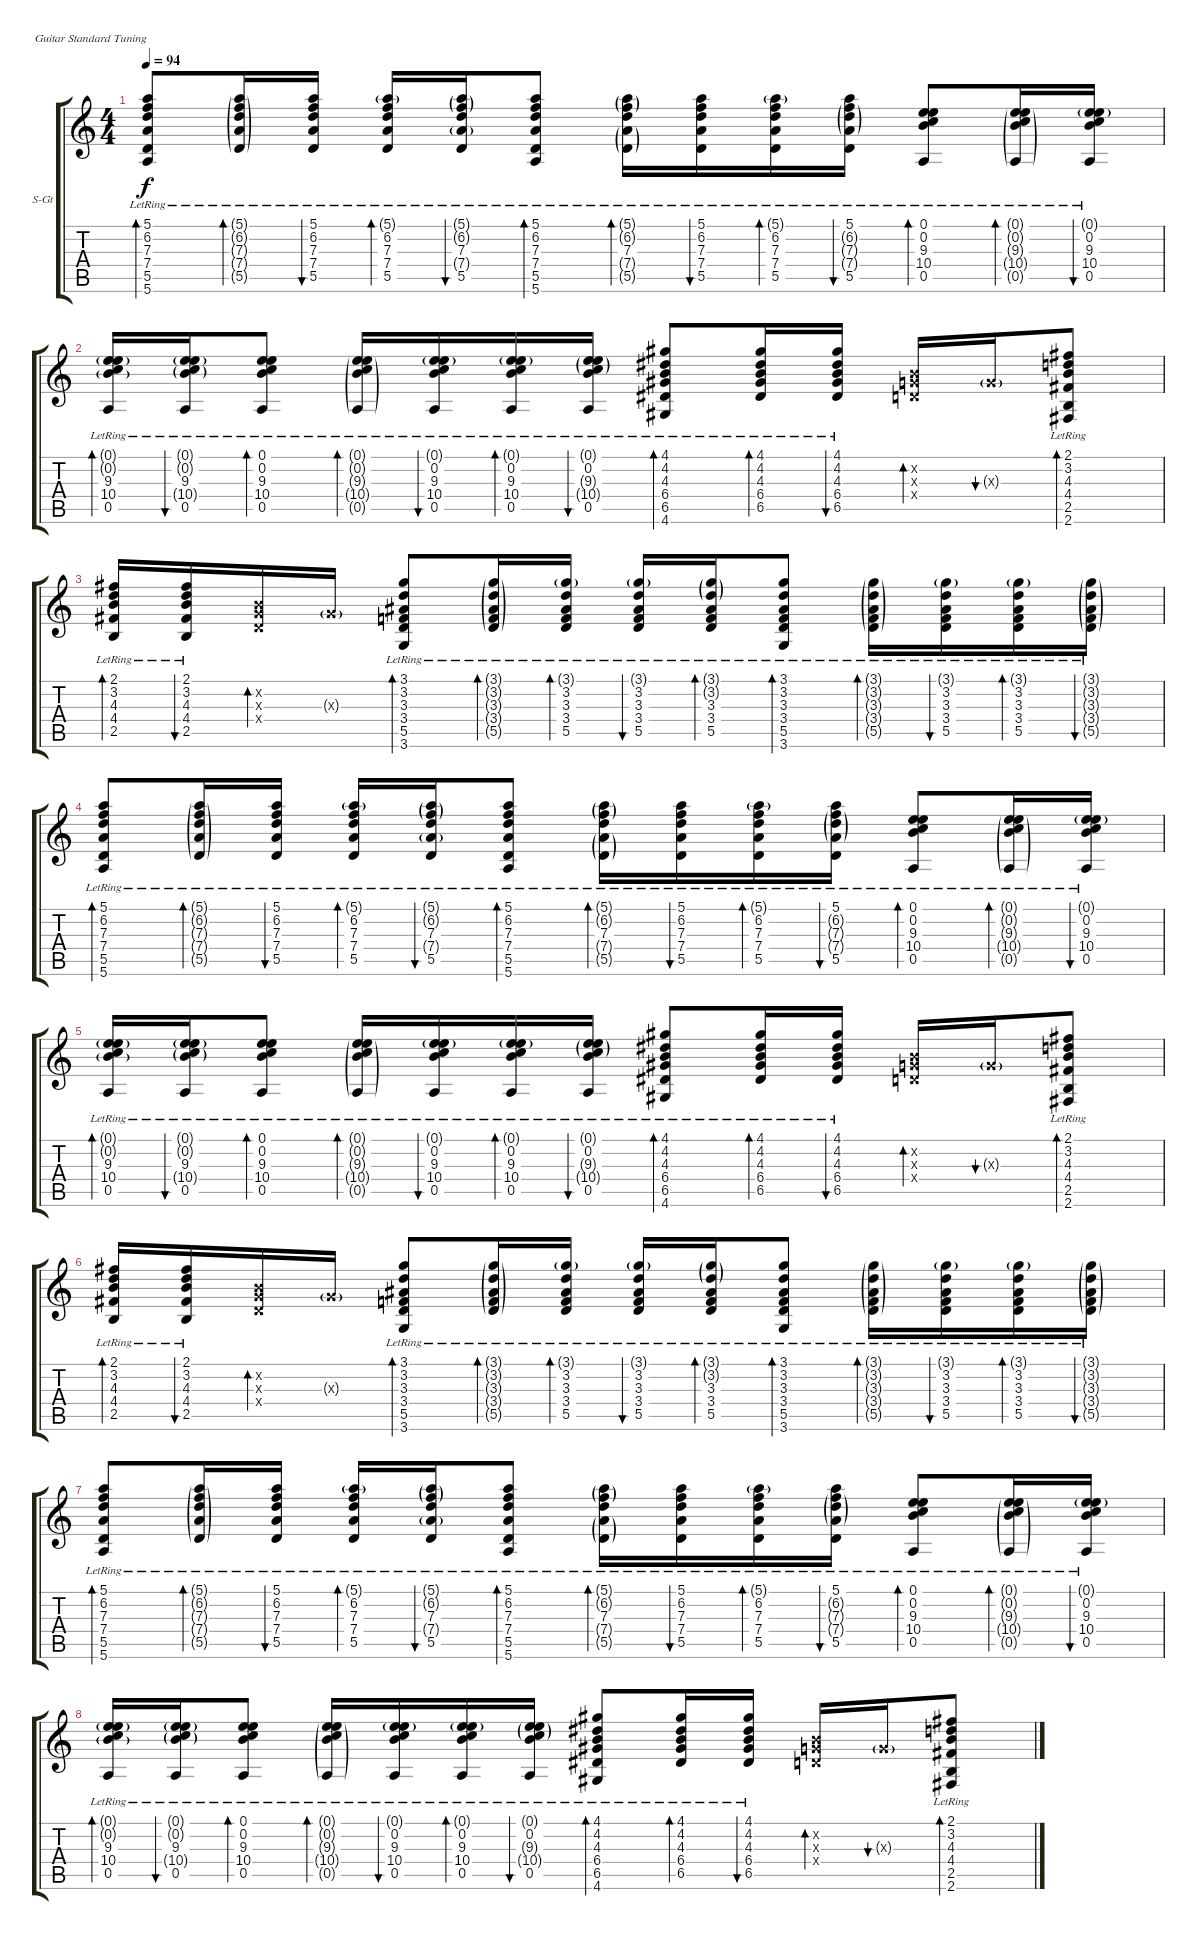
\bracketExtendMode groupsimilarinstruments
\firstSystemTrackNameOrientation horizontal
\otherSystemsTrackNameOrientation horizontal
\track ("Acoustic Guitar" "S-Gt") {instrument acousticguitarsteel}
\staff {score tabs}
\tuning (E4 B3 G3 D3 A2 E2)
\ts (4 4)
\tempo 94
\clef g2
\ks c
(5.1{lr} 6.2{lr} 7.3{lr} 7.4{lr} 5.5{lr} 5.6{lr}).8{bd 60 dy f} (5.1{g lr} 6.2{g lr} 7.3{g lr} 7.4{g lr} 5.5{g lr}).16{bd 60} (5.1{lr} 6.2{lr} 7.3{lr} 7.4{lr} 5.5{lr}).16{bu 60} (5.1{g lr} 6.2{lr} 7.3{lr} 7.4{lr} 5.5{lr}).16{bd 60} (5.1{g lr} 6.2{g lr} 7.3{lr} 7.4{g lr} 5.5{lr}).16{bu 60} (5.1{lr} 6.2{lr} 7.3{lr} 7.4{lr} 5.5{lr} 5.6{lr}).8{bd 60} (5.1{g lr} 6.2{g lr} 7.3{lr} 7.4{g lr} 5.5{g lr}).16{bd 60} (5.1{lr} 6.2{lr} 7.3{lr} 7.4{lr} 5.5{lr}).16{bu 60} (5.1{g lr} 6.2{lr} 7.3{lr} 7.4{lr} 5.5{lr}).16{bd 60} (5.1{lr} 6.2{g lr} 7.3{g lr} 7.4{g lr} 5.5{lr}).16{bu 60} (0.1{lr} 0.2{lr} 9.3{lr} 10.4{lr} 0.5{lr}).8{bd 60} (0.1{g lr} 0.2{g lr} 9.3{g lr} 10.4{g lr} 0.5{g lr}).16{bd 60} (0.1{g lr} 0.2{lr} 9.3{lr} 10.4{lr} 0.5{lr}).16{bu 60} |
(0.1{g lr} 0.2{g lr} 9.3{lr} 10.4{lr} 0.5{lr}).16{bd 60} (0.1{g lr} 0.2{g lr} 9.3{lr} 10.4{g lr} 0.5{lr}).16{bu 60} (0.1{lr} 0.2{lr} 9.3{lr} 10.4{lr} 0.5{lr}).8{bd 60} (0.1{g lr} 0.2{g lr} 9.3{g lr} 10.4{g lr} 0.5{g lr}).16{bd 60} (0.1{g lr} 0.2{lr} 9.3{lr} 10.4{lr} 0.5{lr}).16{bu 60} (0.1{g lr} 0.2{lr} 9.3{lr} 10.4{lr} 0.5{lr}).16{bd 60} (0.1{g lr} 0.2{lr} 9.3{g lr} 10.4{g lr} 0.5{lr}).16{bu 60} (4.1{lr} 4.2{lr} 4.3{lr} 6.4{lr} 6.5{lr} 4.6{lr}).8{bd 60} (4.1{lr} 4.2{lr} 4.3{lr} 6.4{lr} 6.5{lr}).16{bd 60} (4.1{lr} 4.2{lr} 4.3{lr} 6.4{lr} 6.5{lr}).16{bu 60} (0.2{x} 0.3{x} 0.4{x}).16{bd 60} 0.3{g x}.16{bu 60} (2.1{lr} 3.2{lr} 4.3{lr} 4.4{lr} 2.5{lr} 2.6{lr}).8{bd 60} |
(2.1{lr} 3.2{lr} 4.3{lr} 4.4{lr} 2.5{lr}).16{bd 60} (2.1{lr} 3.2{lr} 4.3{lr} 4.4{lr} 2.5{lr}).16{bu 60} (0.2{x} 0.3{x} 0.4{x}).16{bd 60} 0.3{g x}.16 (3.1{lr} 3.2{lr} 3.3{lr} 3.4{lr} 5.5{lr} 3.6{lr}).8{bd 60} (3.1{g lr} 3.2{g lr} 3.3{g lr} 3.4{g lr} 5.5{g lr}).16{bd 60} (3.1{g lr} 3.2{lr} 3.3{lr} 3.4{lr} 5.5{lr}).16{bd 60} (3.1{g lr} 3.2{lr} 3.3{lr} 3.4{lr} 5.5{lr}).16{bu 60} (3.1{g lr} 3.2{g lr} 3.3{lr} 3.4{lr} 5.5{lr}).16{bd 60} (3.1{lr} 3.2{lr} 3.3{lr} 3.4{lr} 5.5{lr} 3.6{lr}).8{bd 60} (3.1{g lr} 3.2{g lr} 3.3{g lr} 3.4{g lr} 5.5{g lr}).16{bd 60} (3.1{g lr} 3.2{lr} 3.3{lr} 3.4{lr} 5.5{lr}).16{bu 60} (3.1{g lr} 3.2{lr} 3.3{lr} 3.4{lr} 5.5{lr}).16{bd 60} (3.1{g lr} 3.2{g lr} 3.3{g lr} 3.4{g lr} 5.5{g lr}).16{bu 60} |
(5.1{lr} 6.2{lr} 7.3{lr} 7.4{lr} 5.5{lr} 5.6{lr}).8{bd 60} (5.1{g lr} 6.2{g lr} 7.3{g lr} 7.4{g lr} 5.5{g lr}).16{bd 60} (5.1{lr} 6.2{lr} 7.3{lr} 7.4{lr} 5.5{lr}).16{bu 60} (5.1{g lr} 6.2{lr} 7.3{lr} 7.4{lr} 5.5{lr}).16{bd 60} (5.1{g lr} 6.2{g lr} 7.3{lr} 7.4{g lr} 5.5{lr}).16{bu 60} (5.1{lr} 6.2{lr} 7.3{lr} 7.4{lr} 5.5{lr} 5.6{lr}).8{bd 60} (5.1{g lr} 6.2{g lr} 7.3{lr} 7.4{g lr} 5.5{g lr}).16{bd 60} (5.1{lr} 6.2{lr} 7.3{lr} 7.4{lr} 5.5{lr}).16{bu 60} (5.1{g lr} 6.2{lr} 7.3{lr} 7.4{lr} 5.5{lr}).16{bd 60} (5.1{lr} 6.2{g lr} 7.3{g lr} 7.4{g lr} 5.5{lr}).16{bu 60} (0.1{lr} 0.2{lr} 9.3{lr} 10.4{lr} 0.5{lr}).8{bd 60} (0.1{g lr} 0.2{g lr} 9.3{g lr} 10.4{g lr} 0.5{g lr}).16{bd 60} (0.1{g lr} 0.2{lr} 9.3{lr} 10.4{lr} 0.5{lr}).16{bu 60} |
(0.1{g lr} 0.2{g lr} 9.3{lr} 10.4{lr} 0.5{lr}).16{bd 60} (0.1{g lr} 0.2{g lr} 9.3{lr} 10.4{g lr} 0.5{lr}).16{bu 60} (0.1{lr} 0.2{lr} 9.3{lr} 10.4{lr} 0.5{lr}).8{bd 60} (0.1{g lr} 0.2{g lr} 9.3{g lr} 10.4{g lr} 0.5{g lr}).16{bd 60} (0.1{g lr} 0.2{lr} 9.3{lr} 10.4{lr} 0.5{lr}).16{bu 60} (0.1{g lr} 0.2{lr} 9.3{lr} 10.4{lr} 0.5{lr}).16{bd 60} (0.1{g lr} 0.2{lr} 9.3{g lr} 10.4{g lr} 0.5{lr}).16{bu 60} (4.1{lr} 4.2{lr} 4.3{lr} 6.4{lr} 6.5{lr} 4.6{lr}).8{bd 60} (4.1{lr} 4.2{lr} 4.3{lr} 6.4{lr} 6.5{lr}).16{bd 60} (4.1{lr} 4.2{lr} 4.3{lr} 6.4{lr} 6.5{lr}).16{bu 60} (0.2{x} 0.3{x} 0.4{x}).16{bd 60} 0.3{g x}.16{bu 60} (2.1{lr} 3.2{lr} 4.3{lr} 4.4{lr} 2.5{lr} 2.6{lr}).8{bd 60} |
(2.1{lr} 3.2{lr} 4.3{lr} 4.4{lr} 2.5{lr}).16{bd 60} (2.1{lr} 3.2{lr} 4.3{lr} 4.4{lr} 2.5{lr}).16{bu 60} (0.2{x} 0.3{x} 0.4{x}).16{bd 60} 0.3{g x}.16 (3.1{lr} 3.2{lr} 3.3{lr} 3.4{lr} 5.5{lr} 3.6{lr}).8{bd 60} (3.1{g lr} 3.2{g lr} 3.3{g lr} 3.4{g lr} 5.5{g lr}).16{bd 60} (3.1{g lr} 3.2{lr} 3.3{lr} 3.4{lr} 5.5{lr}).16{bd 60} (3.1{g lr} 3.2{lr} 3.3{lr} 3.4{lr} 5.5{lr}).16{bu 60} (3.1{g lr} 3.2{g lr} 3.3{lr} 3.4{lr} 5.5{lr}).16{bd 60} (3.1{lr} 3.2{lr} 3.3{lr} 3.4{lr} 5.5{lr} 3.6{lr}).8{bd 60} (3.1{g lr} 3.2{g lr} 3.3{g lr} 3.4{g lr} 5.5{g lr}).16{bd 60} (3.1{g lr} 3.2{lr} 3.3{lr} 3.4{lr} 5.5{lr}).16{bu 60} (3.1{g lr} 3.2{lr} 3.3{lr} 3.4{lr} 5.5{lr}).16{bd 60} (3.1{g lr} 3.2{g lr} 3.3{g lr} 3.4{g lr} 5.5{g lr}).16{bu 60} |
(5.1{lr} 6.2{lr} 7.3{lr} 7.4{lr} 5.5{lr} 5.6{lr}).8{bd 60} (5.1{g lr} 6.2{g lr} 7.3{g lr} 7.4{g lr} 5.5{g lr}).16{bd 60} (5.1{lr} 6.2{lr} 7.3{lr} 7.4{lr} 5.5{lr}).16{bu 60} (5.1{g lr} 6.2{lr} 7.3{lr} 7.4{lr} 5.5{lr}).16{bd 60} (5.1{g lr} 6.2{g lr} 7.3{lr} 7.4{g lr} 5.5{lr}).16{bu 60} (5.1{lr} 6.2{lr} 7.3{lr} 7.4{lr} 5.5{lr} 5.6{lr}).8{bd 60} (5.1{g lr} 6.2{g lr} 7.3{lr} 7.4{g lr} 5.5{g lr}).16{bd 60} (5.1{lr} 6.2{lr} 7.3{lr} 7.4{lr} 5.5{lr}).16{bu 60} (5.1{g lr} 6.2{lr} 7.3{lr} 7.4{lr} 5.5{lr}).16{bd 60} (5.1{lr} 6.2{g lr} 7.3{g lr} 7.4{g lr} 5.5{lr}).16{bu 60} (0.1{lr} 0.2{lr} 9.3{lr} 10.4{lr} 0.5{lr}).8{bd 60} (0.1{g lr} 0.2{g lr} 9.3{g lr} 10.4{g lr} 0.5{g lr}).16{bd 60} (0.1{g lr} 0.2{lr} 9.3{lr} 10.4{lr} 0.5{lr}).16{bu 60} |
(0.1{g lr} 0.2{g lr} 9.3{lr} 10.4{lr} 0.5{lr}).16{bd 60} (0.1{g lr} 0.2{g lr} 9.3{lr} 10.4{g lr} 0.5{lr}).16{bu 60} (0.1{lr} 0.2{lr} 9.3{lr} 10.4{lr} 0.5{lr}).8{bd 60} (0.1{g lr} 0.2{g lr} 9.3{g lr} 10.4{g lr} 0.5{g lr}).16{bd 60} (0.1{g lr} 0.2{lr} 9.3{lr} 10.4{lr} 0.5{lr}).16{bu 60} (0.1{g lr} 0.2{lr} 9.3{lr} 10.4{lr} 0.5{lr}).16{bd 60} (0.1{g lr} 0.2{lr} 9.3{g lr} 10.4{g lr} 0.5{lr}).16{bu 60} (4.1{lr} 4.2{lr} 4.3{lr} 6.4{lr} 6.5{lr} 4.6{lr}).8{bd 60} (4.1{lr} 4.2{lr} 4.3{lr} 6.4{lr} 6.5{lr}).16{bd 60} (4.1{lr} 4.2{lr} 4.3{lr} 6.4{lr} 6.5{lr}).16{bu 60} (0.2{x} 0.3{x} 0.4{x}).16{bd 60} 0.3{g x}.16{bu 60} (2.1{lr} 3.2{lr} 4.3{lr} 4.4{lr} 2.5{lr} 2.6{lr}).8{bd 60}
